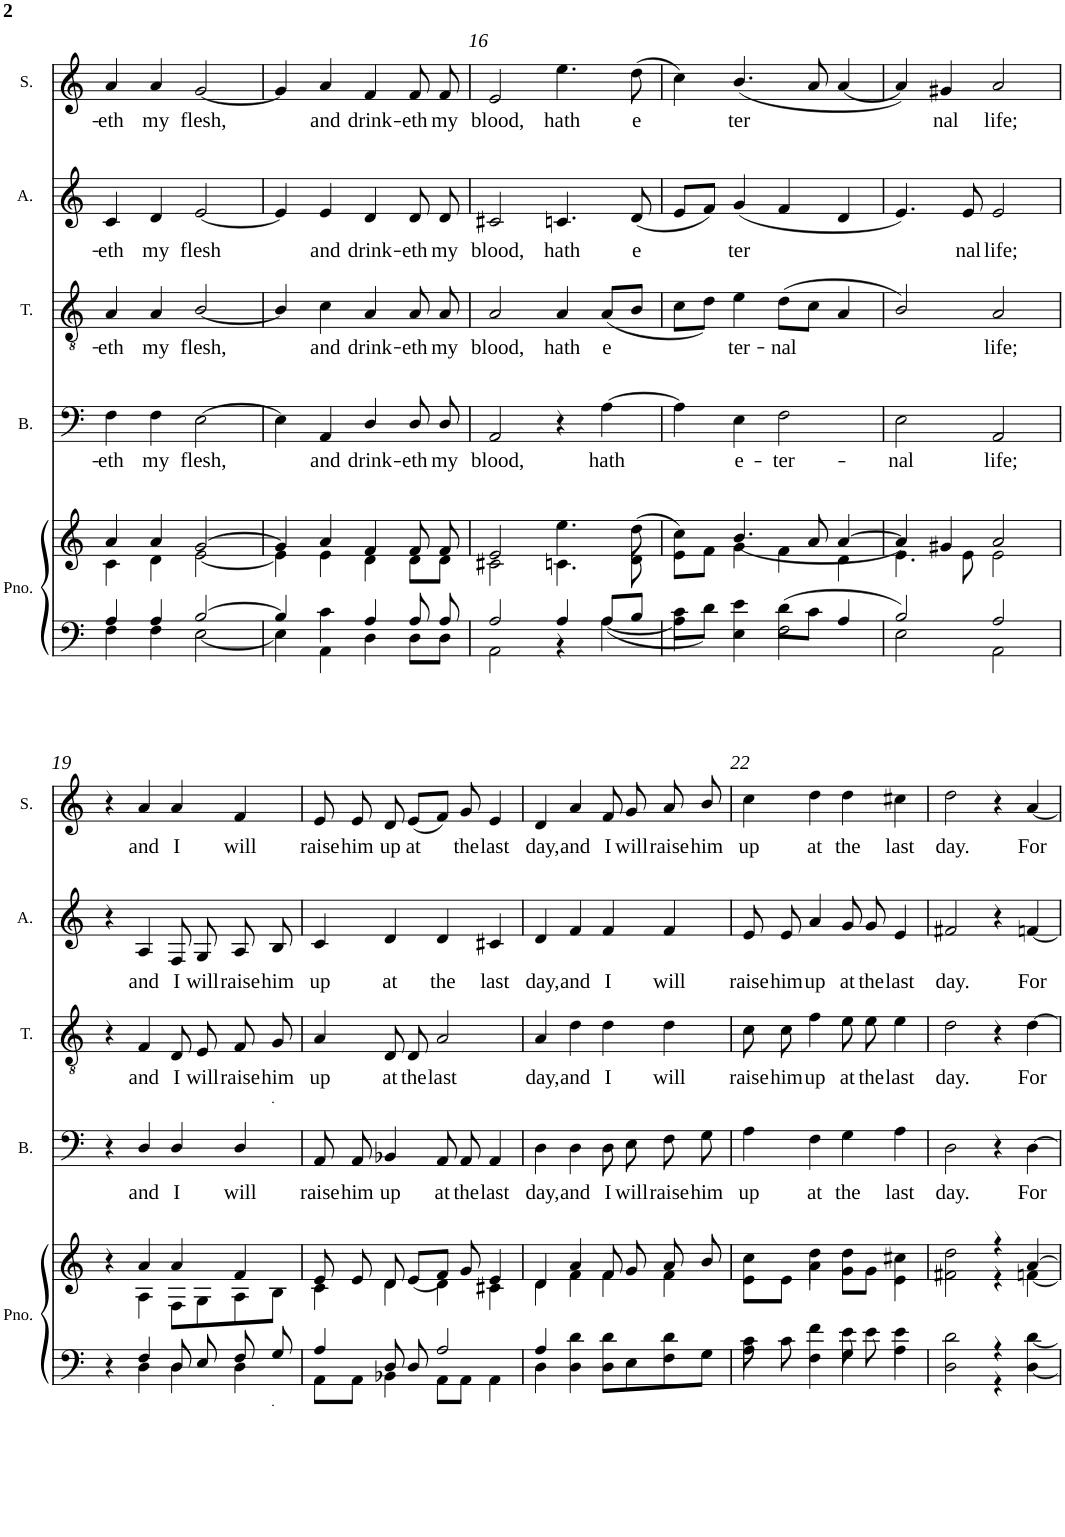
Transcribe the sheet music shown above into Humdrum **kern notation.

**kern	**kern	**kern	**text	**kern	**text	**kern	**text	**kern	**text
*part5	*part5	*part4	*part4	*part3	*part3	*part2	*part2	*part1	*part1
*staff6	*staff5	*staff4	*staff4	*staff3	*staff3	*staff2	*staff2	*staff1	*staff1
*I"Piano (for rehearsal only)	*	*I"Bass	*	*I"Tenor	*	*I"Alto	*	*I"Soprano	*
*I'Pno.	*	*I'B.	*	*I'T.	*	*I'A.	*	*I'S.	*
!!LO:PB:g=z
*clefF4	*clefG2	*clefF4	*	*clefGv2	*	*clefG2	*	*clefG2	*
*k[]	*k[]	*k[]	*	*k[]	*	*k[]	*	*k[]	*
*M4/4	*M4/4	*M4/4	*	*M4/4	*	*M4/4	*	*M4/4	*
*met(c)	*met(c)	*met(c)	*	*met(c)	*	*met(c)	*	*met(c)	*
=14	=14	=14	=14	=14	=14	=14	=14	=14	=14
*^	*^	*	*	*	*	*	*	*	*
!	!	!	!	!	!LO:LY:b	!	!LO:LY:b	!	!LO:LY:b	!	!LO:LY:b
4A/	4F\	4a/	4c\	4F\	-eth	4A/	-eth	4c/	-eth	4a/	-eth
!	!	!	!	!	!LO:LY:b	!	!LO:LY:b	!	!LO:LY:b	!	!LO:LY:b
4A/	4F\	4a/	4d\	4F\	my	4A/	my	4d/	my	4a/	my
!	!	!	!	!	!LO:LY:b	!	!LO:LY:b	!	!LO:LY:b	!	!LO:LY:b
[2B/	[2E\	[2g/	[2e\	[2E\	flesh,	[2B/	flesh,	[2e/	flesh	[2g/	flesh,
=15	=15	=15	=15	=15	=15	=15	=15	=15	=15	=15	=15
4B/]	4E\]	4g/]	4e\]	4E\]	.	4B/]	.	4e/]	.	4g/]	.
!	!	!	!	!	!LO:LY:b	!	!LO:LY:b	!	!LO:LY:b	!	!LO:LY:b
4c\	4AA\	4a/	4e\	4AA/	and	4c\	and	4e/	and	4a/	and
!	!	!	!	!	!LO:LY:b	!	!LO:LY:b	!	!LO:LY:b	!	!LO:LY:b
4A/	4D\	4f/	4d\	4D/	drink-	4A/	drink-	4d/	drink-	4f/	drink-
!	!	!	!	!	!LO:LY:b	!	!LO:LY:b	!	!LO:LY:b	!	!LO:LY:b
8A/	8D\L	8f/	8d\L	8D/L	-eth	8A/	-eth	8d/	-eth	8f/	-eth
!	!	!	!	!	!LO:LY:b	!	!LO:LY:b	!	!LO:LY:b	!	!LO:LY:b
8A/	8D\J	8f/	8d\J	8D/J	my	8A/	my	8d/	my	8f/	my
=16	=16	=16	=16	=16	=16	=16	=16	=16	=16	=16	=16
!	!	!	!	!	!LO:LY:b	!	!LO:LY:b	!	!LO:LY:b	!	!LO:LY:b
2A/	2AA\	2e/	2c#X\	2AA/	blood,	2A/	blood,	2c#X/	blood,	2e/	blood,
!	!	!	!	!	!	!	!LO:LY:b	!	!LO:LY:b	!	!LO:LY:b
4A/	4r	4.ee\	4.cn\	4r	.	4A/	hath	4.cn/	hath	4.ee\	hath
!	!	!	!	!	!LO:LY:b	!	!LO:LY:b	!	!	!	!
8A/L	[4A\	.	.	[4A\	hath	(<8A/L	e­	.	.	.	.
!	!	!	!	!	!	!	!	!	!LO:LY:b	!	!LO:LY:b
8B/J	.	(>8dd\	8d\	.	.	8B/J	.	(<8d/	e­	(>8dd\	e­
=17	=17	=17	=17	=17	=17	=17	=17	=17	=17	=17	=17
8c\L	4A\]	4cc\)	8e\L	4A\]	.	8c\L	.	8e/L	.	4cc\)	.
8d\J	.	.	8f\J	.	.	8d\J)	.	8f/J)	.	.	.
!	!	!	!	!	!LO:LY:b	!	!LO:LY:b	!	!LO:LY:b	!	!LO:LY:b
4e\	4E\	(<4.b/	4g\	4E\	e-	4e\	ter-	(<4g/	ter­	(<4.b/	ter­
!	!	!	!	!	!LO:LY:b	!	!LO:LY:b	!	!	!	!
8d\L	2F\	.	4f\	2F\	-ter-	(>8d\L	-nal	4f/	.	.	.
8c\J	.	8a/	.	.	.	8c\J	.	.	.	8a/	.
4A/	.	[4a/	4d\	.	.	4A/	.	4d/	.	[4a/	.
=18	=18	=18	=18	=18	=18	=18	=18	=18	=18	=18	=18
!	!	!	!	!	!LO:LY:b	!	!	!	!	!	!
2B/	2E\	4a/])	4.e\	2E\	-nal	2B/)	.	4.e/)	.	4a/])	.
!	!	!	!	!	!	!	!	!	!	!	!LO:LY:b
.	.	4g#X/	.	.	.	.	.	.	.	4g#X/	nal
!	!	!	!	!	!	!	!	!	!LO:LY:b	!	!
.	.	.	8e\	.	.	.	.	8e/	nal	.	.
!	!	!	!	!	!LO:LY:b	!	!LO:LY:b	!	!LO:LY:b	!	!LO:LY:b
2A/	2AA\	2a/	2e\	2AA/	life;	2A/	life;	2e/	life;	2a/	life;
!!LO:LB:g=z
=19	=19	=19	=19	=19	=19	=19	=19	=19	=19	=19	=19
4r	4ryy	4r	4ryy	4r	.	4r	.	4r	.	4r	.
!	!	!	!	!	!LO:LY:b	!	!LO:LY:b	!	!LO:LY:b	!	!LO:LY:b
4F/	4D\	4a/	4A\	4D/	and	4F/	and	4A/	and	4a/	and
!	!	!	!	!	!LO:LY:b	!	!LO:LY:b	!	!LO:LY:b	!	!LO:LY:b
8D/	4D\	4a/	8F\L	4D/	I	8D/	I	8F/	I	4a/	I
!	!	!	!	!	!	!	!LO:LY:b	!	!LO:LY:b	!	!
8E/	.	.	8G\	.	.	8E/	will	8G/	will	.	.
!	!	!	!	!	!LO:LY:b	!	!LO:LY:b	!	!LO:LY:b	!	!LO:LY:b
8F/	4D\	4f/	8A\	4D/	will	8F/	raise	8A/	raise	4f/	will
!	!	!	!	!	!	!LO:TX:b:t=.	!	!	!	!	!
!LO:TX:b:t=.	!	!	!	!	!	!	!	!	!	!	!
!	!	!	!	!	!	!	!LO:LY:b	!	!LO:LY:b	!	!
8G/	.	.	8B\J	.	.	8G/	him	8B/	him	.	.
=20	=20	=20	=20	=20	=20	=20	=20	=20	=20	=20	=20
!	!	!	!	!	!LO:LY:b	!	!LO:LY:b	!	!LO:LY:b	!	!LO:LY:b
4A/	8AA\L	8e/	4c\	8AA/L	raise	4A/	up	4c/	up	8e/	raise
!	!	!	!	!	!LO:LY:b	!	!	!	!	!	!LO:LY:b
.	8AA\J	8e/	.	8AA/J	him	.	.	.	.	8e/	him
!	!	!	!	!	!LO:LY:b	!	!LO:LY:b	!	!LO:LY:b	!	!LO:LY:b
8D/	4BB-X\	8d/	4d\	4BB-X/	up	8D/	at	4d/	at	8d/	up
!	!	!	!	!	!	!	!LO:LY:b	!	!	!	!LO:LY:b
8D/	.	(<8e/L	.	.	.	8D/	the	.	.	(<8e/L	at
!	!	!	!	!	!LO:LY:b	!	!LO:LY:b	!	!LO:LY:b	!	!
2A/	8AA\L	8f/J)	4d\	8AA/L	at	2A/	last	4d/	the	8f/J)	.
!	!	!	!	!	!LO:LY:b	!	!	!	!	!	!LO:LY:b
.	8AA\J	8g/	.	8AA/J	the	.	.	.	.	8g/	the
!	!	!	!	!	!LO:LY:b	!	!	!	!LO:LY:b	!	!LO:LY:b
.	4AA\	4e/	4c#X\	4AA/	last	.	.	4c#X/	last	4e/	last
=21	=21	=21	=21	=21	=21	=21	=21	=21	=21	=21	=21
!	!	!	!	!	!LO:LY:b	!	!LO:LY:b	!	!LO:LY:b	!	!LO:LY:b
4A/	4D\	4d/	4d\	4D\	day,	4A/	day,	4d/	day,	4d/	day,
!	!	!	!	!	!LO:LY:b	!	!LO:LY:b	!	!LO:LY:b	!	!LO:LY:b
4d\	4D\	4a/	4f\	4D\	and	4d\	and	4f/	and	4a/	and
!	!	!	!	!	!LO:LY:b	!	!LO:LY:b	!	!LO:LY:b	!	!LO:LY:b
4d\	8D\L	8f/	4f\	8D\L	I	4d\	I	4f/	I	8f/	I
!	!	!	!	!	!LO:LY:b	!	!	!	!	!	!LO:LY:b
.	8E\	8g/	.	8E\J	will	.	.	.	.	8g/	will
!	!	!	!	!	!LO:LY:b	!	!LO:LY:b	!	!LO:LY:b	!	!LO:LY:b
4d\	8F\	8a/	4f\	8F\L	raise	4d\	will	4f/	will	8a/	raise
!	!	!	!	!	!LO:LY:b	!	!	!	!	!	!LO:LY:b
.	8G\J	8b/	.	8G\J	him	.	.	.	.	8b/	him
=22	=22	=22	=22	=22	=22	=22	=22	=22	=22	=22	=22
!	!	!	!	!	!LO:LY:b	!	!LO:LY:b	!	!LO:LY:b	!	!LO:LY:b
8c\	4A\	4cc\	8e\L	4A\	up	8c\	raise	8e/	raise	4cc\	up
!	!	!	!	!	!	!	!LO:LY:b	!	!LO:LY:b	!	!
8c\	.	.	8e\J	.	.	8c\	him	8e/	him	.	.
!	!	!	!	!	!LO:LY:b	!	!LO:LY:b	!	!LO:LY:b	!	!LO:LY:b
4f\	4F\	4dd\	4a\	4F\	at	4f\	up	4a/	up	4dd\	at
!	!	!	!	!	!LO:LY:b	!	!LO:LY:b	!	!LO:LY:b	!	!LO:LY:b
8e\	4G\	4dd\	8g\L	4G\	the	8e\	at	8g/	at	4dd\	the
!	!	!	!	!	!	!	!LO:LY:b	!	!LO:LY:b	!	!
8e\	.	.	8g\J	.	.	8e\	the	8g/	the	.	.
!	!	!	!	!	!LO:LY:b	!	!LO:LY:b	!	!LO:LY:b	!	!LO:LY:b
4e\	4A\	4cc#X\	4e\	4A\	last	4e\	last	4e/	last	4cc#X\	last
=23	=23	=23	=23	=23	=23	=23	=23	=23	=23	=23	=23
!	!	!	!	!	!LO:LY:b	!	!LO:LY:b	!	!LO:LY:b	!	!LO:LY:b
2d\	2D\	2dd\	2f#X\	2D\	day.	2d\	day.	2f#X/	day.	2dd\	day.
4r	4r	4r	4r	4r	.	4r	.	4r	.	4r	.
!	!	!	!	!	!LO:LY:b	!	!LO:LY:b	!	!LO:LY:b	!	!LO:LY:b
[4d\	[4D\	[4a/	[4fn\	[4D\	For	[4d\	For	[4fn/	For	[4a/	For
*v	*v	*	*	*	*	*	*	*	*	*	*
*	*v	*v	*	*	*	*	*	*	*	*
=	=	=	=	=	=	=	=	=	=
*-	*-	*-	*-	*-	*-	*-	*-	*-	*-
